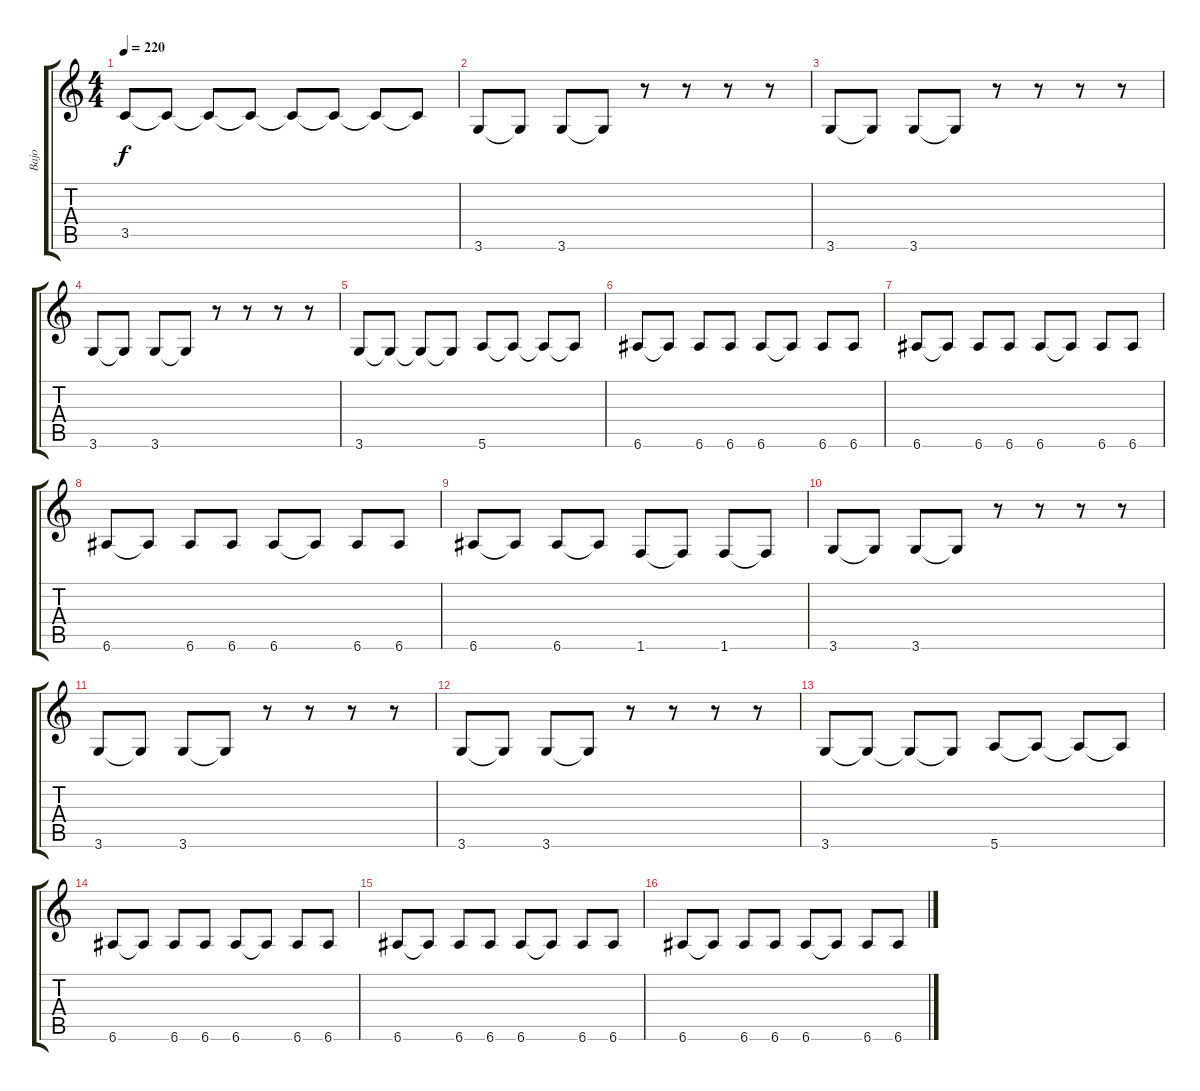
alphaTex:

\track ("Bajo" "Bajo") {instrument electricbassfinger}
\staff {score tabs}
\tuning (E4 B3 G3 D3 A2 E2) {hide}
\ts (4 4)
\tempo 220
\clef g2
\ks c
3.5.8{dy f} 3.5{t}.8 3.5{t}.8 3.5{t}.8 3.5{t}.8 3.5{t}.8 3.5{t}.8 3.5{t}.8 |
3.6.8 3.6{t}.8 3.6.8 3.6{t}.8 r.8 r.8 r.8 r.8 |
3.6.8 3.6{t}.8 3.6.8 3.6{t}.8 r.8 r.8 r.8 r.8 |
3.6.8 3.6{t}.8 3.6.8 3.6{t}.8 r.8 r.8 r.8 r.8 |
3.6.8 3.6{t}.8 3.6{t}.8 3.6{t}.8 5.6.8 5.6{t}.8 5.6{t}.8 5.6{t}.8 |
6.6.8 6.6{t}.8 6.6.8 6.6.8 6.6.8 6.6{t}.8 6.6.8 6.6.8 |
6.6.8 6.6{t}.8 6.6.8 6.6.8 6.6.8 6.6{t}.8 6.6.8 6.6.8 |
6.6.8 6.6{t}.8 6.6.8 6.6.8 6.6.8 6.6{t}.8 6.6.8 6.6.8 |
6.6.8 6.6{t}.8 6.6.8 6.6{t}.8 1.6.8 1.6{t}.8 1.6.8 1.6{t}.8 |
3.6.8 3.6{t}.8 3.6.8 3.6{t}.8 r.8 r.8 r.8 r.8 |
3.6.8 3.6{t}.8 3.6.8 3.6{t}.8 r.8 r.8 r.8 r.8 |
3.6.8 3.6{t}.8 3.6.8 3.6{t}.8 r.8 r.8 r.8 r.8 |
3.6.8 3.6{t}.8 3.6{t}.8 3.6{t}.8 5.6.8 5.6{t}.8 5.6{t}.8 5.6{t}.8 |
6.6.8 6.6{t}.8 6.6.8 6.6.8 6.6.8 6.6{t}.8 6.6.8 6.6.8 |
6.6.8 6.6{t}.8 6.6.8 6.6.8 6.6.8 6.6{t}.8 6.6.8 6.6.8 |
6.6.8 6.6{t}.8 6.6.8 6.6.8 6.6.8 6.6{t}.8 6.6.8 6.6.8
